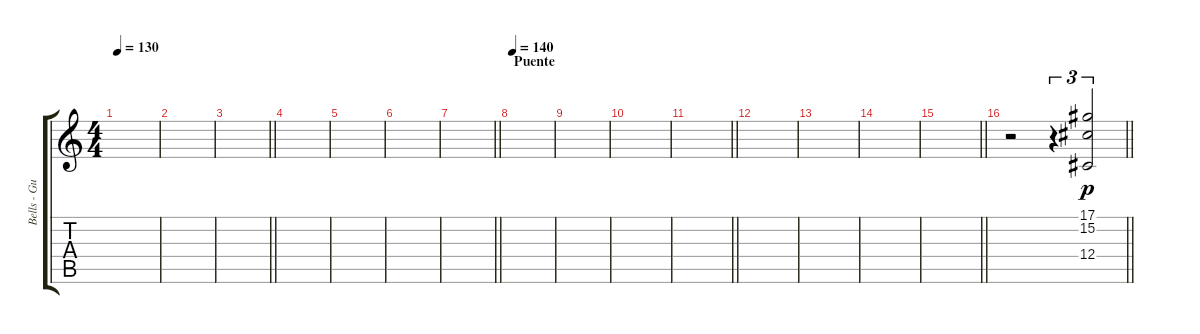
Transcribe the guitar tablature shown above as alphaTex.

\track ("Bells - Guitar 3" "Bells - Gu") {instrument tubularbells}
\staff {score tabs}
\tuning (Eb4 Bb3 Gb3 Db3 Ab2 Eb2) {hide}
\ts (4 4)
\tempo 130
\clef g2
\ks c
|
|
\barLineRight lightlight
|
|
|
|
\barLineRight lightlight
|
\section ("" "Puente")
\tempo 140
|
|
|
\barLineRight lightlight
|
|
|
|
\barLineRight lightlight
|
\barLineRight lightlight
r.2 r.4{tu (3 2)} (17.1 15.2 12.4).2{tu (3 2) dy p instrument orchestrahit}
